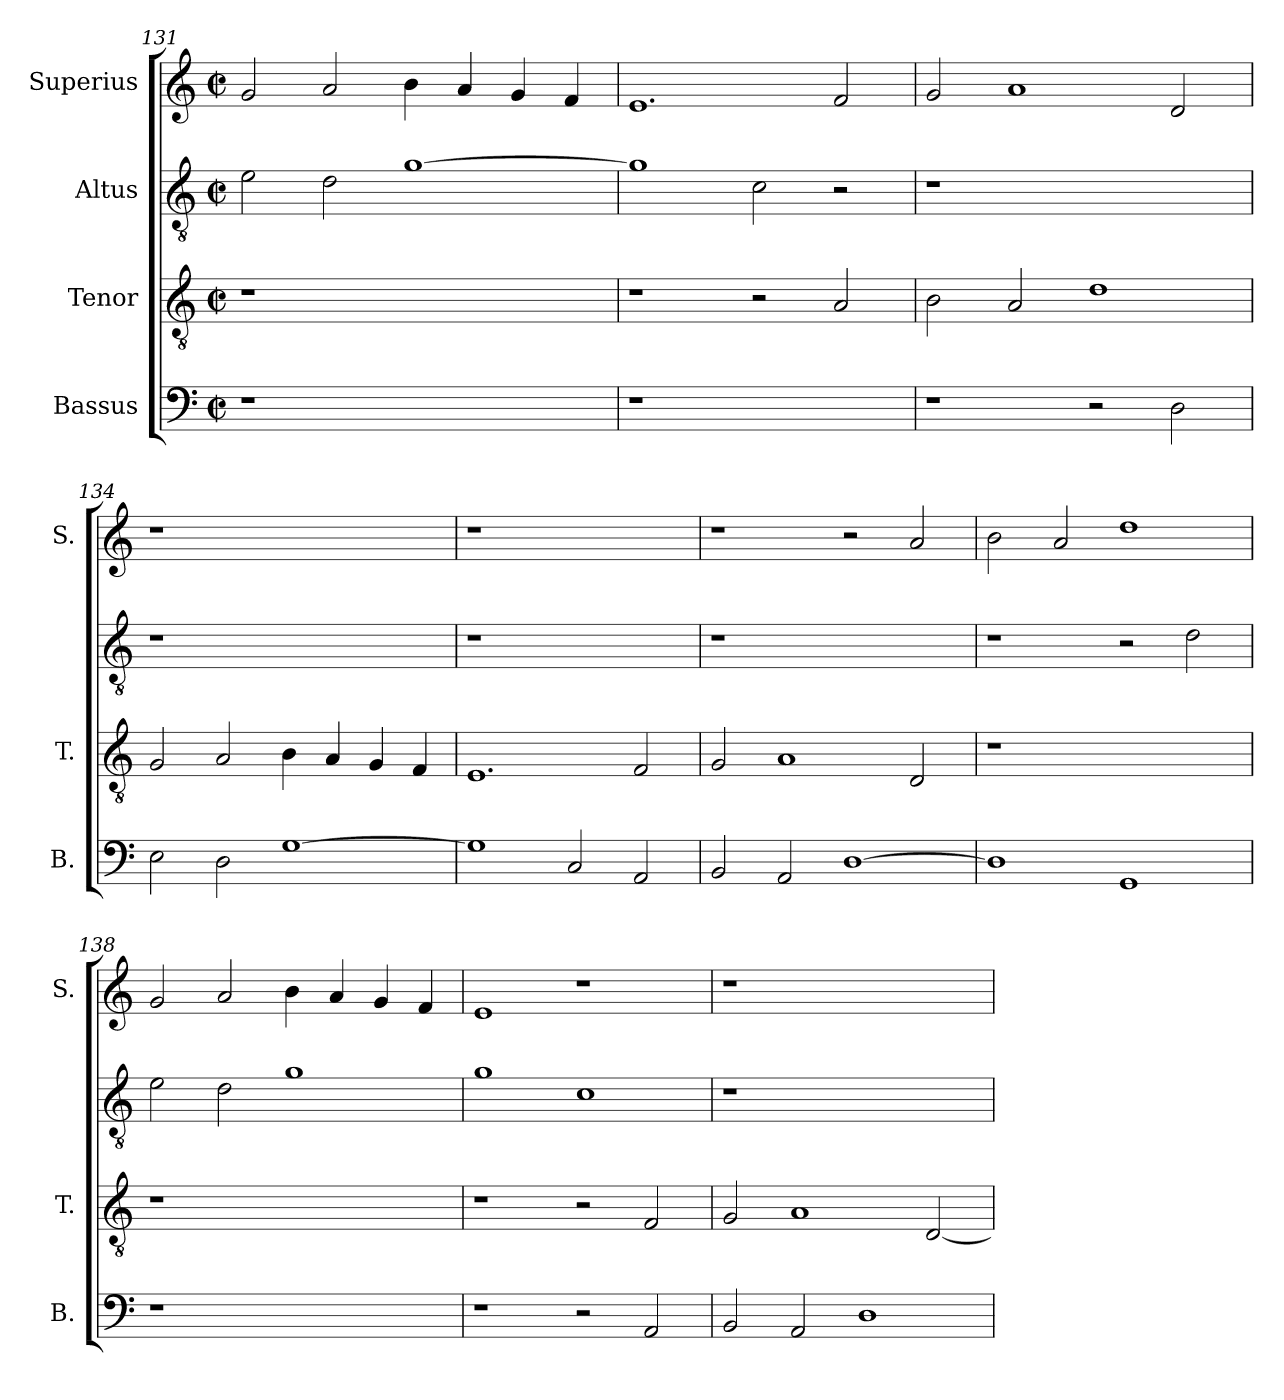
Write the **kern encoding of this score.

**kern	**kern	**kern	**kern
*part4	*part3	*part2	*part1
*staff4	*staff3	*staff2	*staff1
*I"Bassus	*I"Tenor	*I"Altus	*I"Superius
*I'B.	*I'T.	*	*I'S.
*clefF4	*clefGv2	*clefGv2	*clefG2
*	*ITrd7c12	*ITrd7c12	*
*k[]	*k[]	*k[]	*k[]
*C:	*C:	*C:	*C:
*M2/2	*M2/2	*M2/2	*M2/2
*met(c|)	*met(c|)	*met(c|)	*met(c|)
=131	=131	=131	=131
!LO:N:vis=1	!LO:N:vis=1	!	!
1r	1r	2Ei\	2gi/
.	.	2Di\	2ai/
1ryy	1ryy	[>1Gi	4bi\
.	.	.	4ai/
.	.	.	4gi/
.	.	.	4fi/
=132	=132	=132	=132
!LO:N:vis=1	!	!	!
1r	1r	1Gi]	1.ei
1ryy	2r	2Ci\	.
.	2AAi/	2r	2fi/
=133	=133	=133	=133
!	!	!LO:N:vis=1	!
1r	2BBi\	1r	2gi/
.	2AAi/	.	1ai
2r	1Di	1ryy	.
2Di\	.	.	2di/
!!LO:PB:g=z
=134	=134	=134	=134
!	!	!LO:N:vis=1	!LO:N:vis=1
2Ei\	2GGi/	1r	1r
2Di\	2AAi/	.	.
[>1Gi	4BBi\	1ryy	1ryy
.	4AAi/	.	.
.	4GGi/	.	.
.	4FFi/	.	.
=135	=135	=135	=135
!	!	!LO:N:vis=1	!LO:N:vis=1
1Gi]	1.EEi	1r	1r
2Ci/	.	1ryy	1ryy
2AAi/	2FFi/	.	.
=136	=136	=136	=136
!	!	!LO:N:vis=1	!
2BBi/	2GGi/	1r	1r
2AAi/	1AAi	.	.
[>1Di	.	1ryy	2r
.	2DDi/	.	2ai/
=137	=137	=137	=137
!	!LO:N:vis=1	!	!
1Di]	1r	1r	2bi\
.	.	.	2ai/
1GGi	1ryy	2r	1ddi
.	.	2Di\	.
=138	=138	=138	=138
!LO:N:vis=1	!LO:N:vis=1	!	!
1r	1r	2Ei\	2gi/
.	.	2Di\	2ai/
1ryy	1ryy	1Gi	4bi\
.	.	.	4ai/
.	.	.	4gi/
.	.	.	4fi/
!!LO:LB:g=z
=139	=139	=139	=139
1r	1r	1Gi	1ei
2r	2r	1Ci	1r
2AAi/	2FFi/	.	.
=140	=140	=140	=140
!	!	!LO:N:vis=1	!LO:N:vis=1
2BBi/	2GGi/	1r	1r
2AAi/	1AAi	.	.
1Di	.	1ryy	1ryy
.	[<2DDi/	.	.
=	=	=	=
*-	*-	*-	*-
